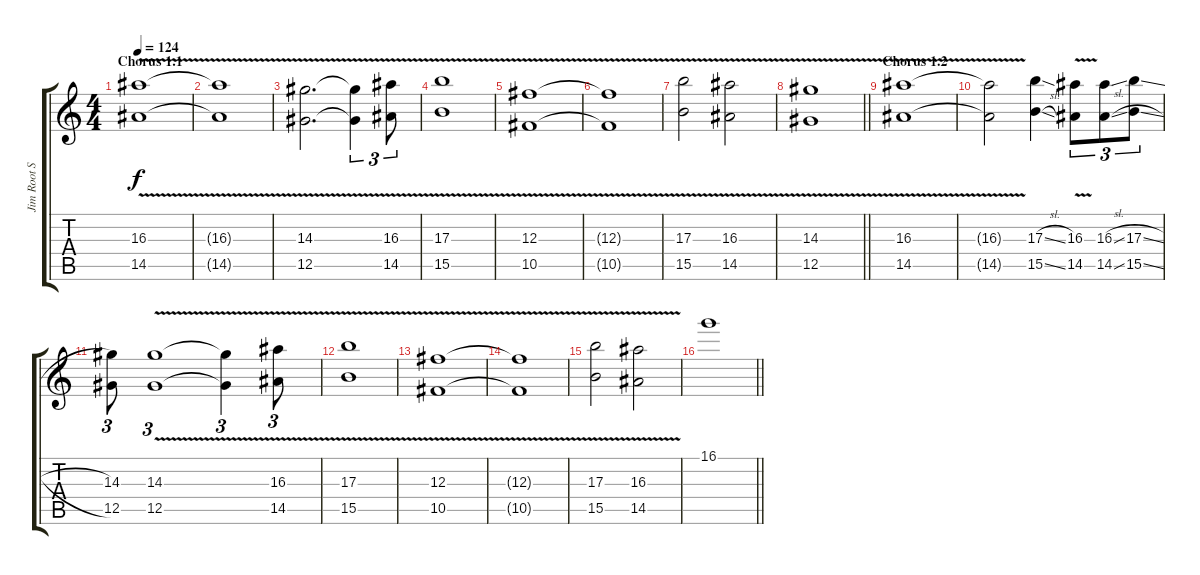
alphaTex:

\track ("Jim Root Solo" "Jim Root S") {instrument overdrivenguitar}
\staff {score tabs}
\tuning (Eb4 Bb3 Gb3 Db3 Ab2 Eb2) {hide}
\ts (4 4)
\section ("" "Chorus 1.1")
\tempo 124
\clef g2
\ks c
(16.3{v} 14.5{v}).1{dy f} |
(16.3{t} 14.5{t}).1 |
(14.3{v} 12.5{v}).2{d} (14.3{t} 12.5{t}).4{tu (3 2)} (16.3{v} 14.5{v}).8{tu (3 2)} |
(17.3{v} 15.5{v}).1 |
(12.3{v} 10.5{v}).1 |
(12.3{t} 10.5{t}).1 |
(17.3{v} 15.5{v}).2 (16.3{v} 14.5{v}).2 |
\barLineRight lightlight
(14.3{v} 12.5{v}).1 |
\section ("" "Chorus 1.2")
(16.3{v} 14.5{v}).1 |
(16.3{t} 14.5{t}).2 (17.3{sl} 15.5{sl}).4 (16.3{v} 14.5{v}).8{tu (3 2)} (16.3{sl} 14.5{sl}).8{tu (3 2)} (17.3{sl} 15.5{sl}).8{tu (3 2)} |
(14.3 12.5).8{tu (3 2)} (14.3{v} 12.5{v}).1{tu (3 2)} (14.3{t} 12.5{t}).4{tu (3 2)} (16.3{v} 14.5{v}).8{tu (3 2)} |
(17.3{v} 15.5{v}).1 |
(12.3{v} 10.5{v}).1 |
(12.3{t} 10.5{t}).1 |
(17.3{v} 15.5{v}).2 (16.3{v} 14.5{v}).2 |
\barLineRight lightlight
16.1.1
